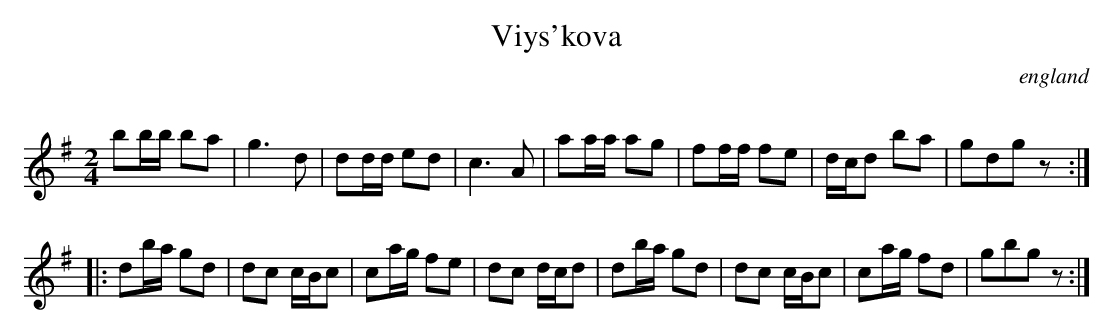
X:1
T:Viys'kova
O:england
Q:144
M:2/4
L:1/8
K:G
bb/2b/2 ba | g3 d | dd/2d/2 ed | c3 A | \
aa/2a/2 ag | ff/2f/2 fe | d/2c/2d ba | gdg z :|
|: db/2a/2 gd | dc c/2B/2c | \
ca/2g/2 fe | dc d/2c/2d | \
db/2a/2 gd | dc c/2B/2c | ca/2g/2 fd | gbgz :|
